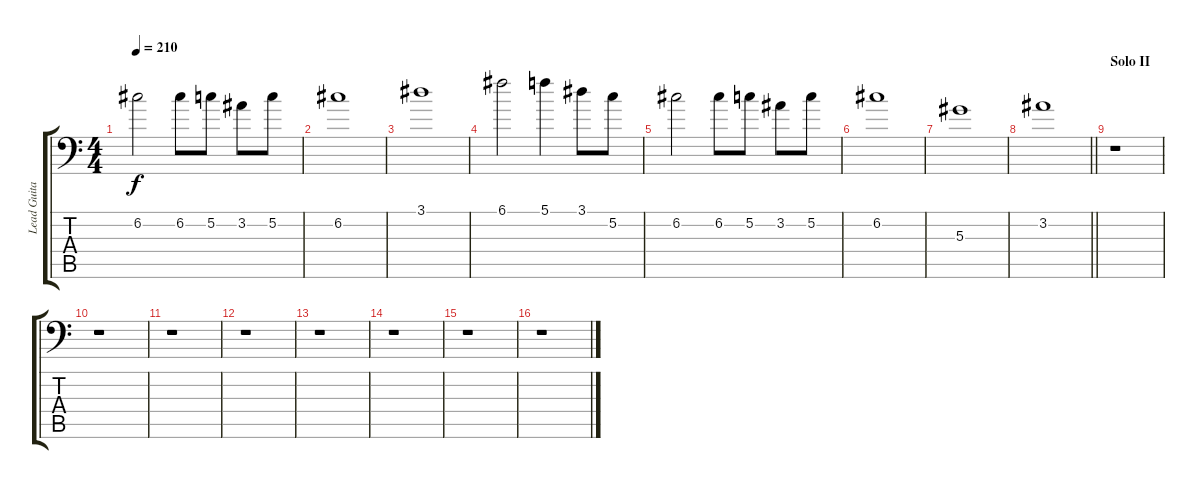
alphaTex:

\track ("Lead Guitar II" "Lead Guita") {instrument overdrivenguitar}
\staff {score tabs}
\tuning (C4 G3 Eb3 Bb2 F2 Bb1) {hide}
\ts (4 4)
\tempo 210
\clef f4
\ks c
6.2.2{dy f} 6.2.8 5.2.8 3.2.8 5.2.8 |
6.2.1 |
3.1.1 |
6.1.2 5.1.4 3.1.8 5.2.8 |
6.2.2 6.2.8 5.2.8 3.2.8 5.2.8 |
6.2.1 |
5.3.1 |
\barLineRight lightlight
3.2.1 |
\section ("" "Solo II")
r.1 |
r.1 |
r.1 |
r.1 |
r.1 |
r.1 |
r.1 |
r.1
